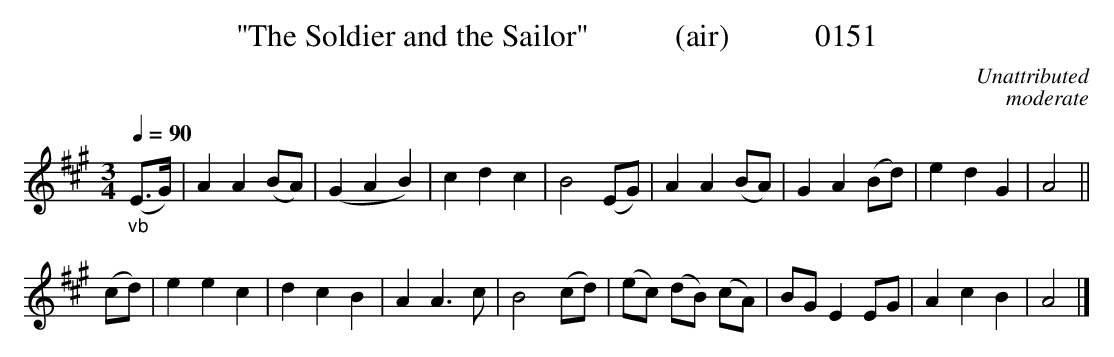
X:1
T:"The Soldier and the Sailor"           (air)           0151
C:Unattributed
C:moderate
Q:1/4=90
M:3/4
L:1/8
K:A
"_vb"(E3/2G/2)|A2A2(BA)|(G2A2B2)|c2d2c2|B4(EG)|A2A2(BA)|G2A2(Bd)|e2d2G2|A4||
(cd)|e2e2c2|d2c2B2|A2A3c|B4(cd)|(ec) (dB) (cA)|BG E2EG|A2c2B2|A4|]
